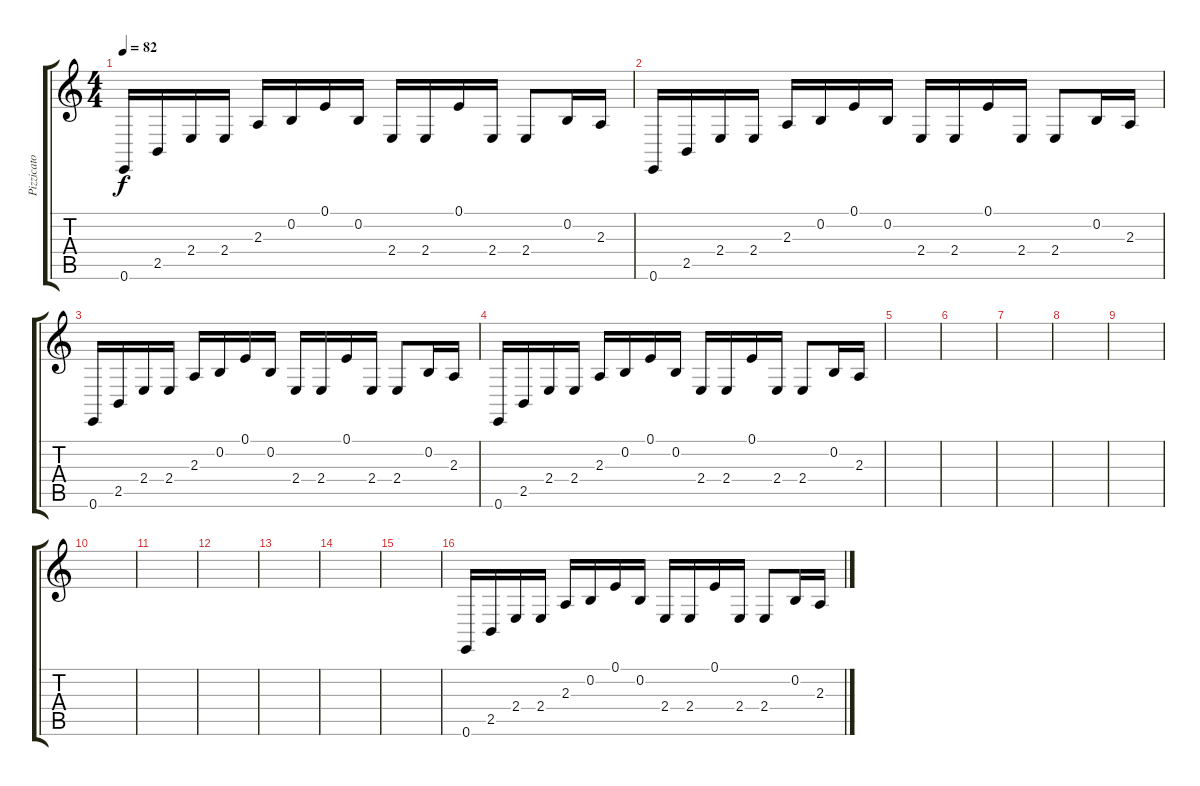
\track ("Pizzicato" "Pizzicato") {instrument pizzicatostrings}
\staff {score tabs}
\tuning (E4 B3 G3 D3 A2 E2) {hide}
\ts (4 4)
\tempo 82
\clef g2
\ks c
0.6.16{dy f} 2.5.16 2.4.16 2.4.16 2.3.16 0.2.16 0.1.16 0.2.16 2.4.16 2.4.16 0.1.16 2.4.16 2.4.8 0.2.16 2.3.16 |
0.6.16 2.5.16 2.4.16 2.4.16 2.3.16 0.2.16 0.1.16 0.2.16 2.4.16 2.4.16 0.1.16 2.4.16 2.4.8 0.2.16 2.3.16 |
0.6.16 2.5.16 2.4.16 2.4.16 2.3.16 0.2.16 0.1.16 0.2.16 2.4.16 2.4.16 0.1.16 2.4.16 2.4.8 0.2.16 2.3.16 |
0.6.16 2.5.16 2.4.16 2.4.16 2.3.16 0.2.16 0.1.16 0.2.16 2.4.16 2.4.16 0.1.16 2.4.16 2.4.8 0.2.16 2.3.16 |
|
|
|
|
|
|
|
|
|
|
|
0.6.16 2.5.16 2.4.16 2.4.16 2.3.16 0.2.16 0.1.16 0.2.16 2.4.16 2.4.16 0.1.16 2.4.16 2.4.8 0.2.16 2.3.16
